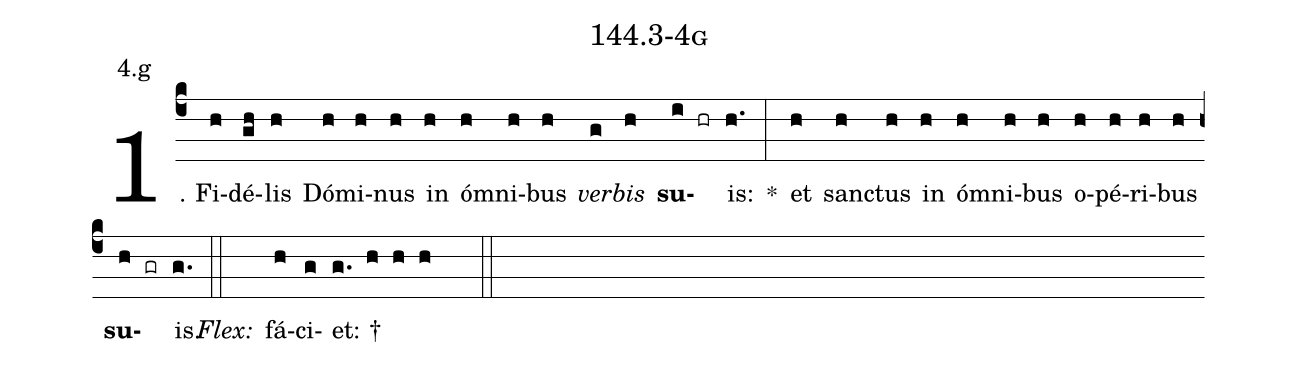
name: 144.3-4g;
annotation: 4.g;
%%
(c4)1. Fi(h)dé(gh)lis(h) Dó(h)mi(h)nus(h) in(h) óm(h)ni(h)bus(h) <i>ver</i>(g)<i>bis</i>(h) <b>su</b>(i hr)is:(h.) *(:) et(h) sanc(h)tus(h) in(h) óm(h)ni(h)bus(h) o(h)pé(h)ri(h)bus(h) <b>su</b>(h gr)is.(g.) (::)
<i>Flex:</i>()  fá(h)ci(g)et: †(g. h h h  ::)
